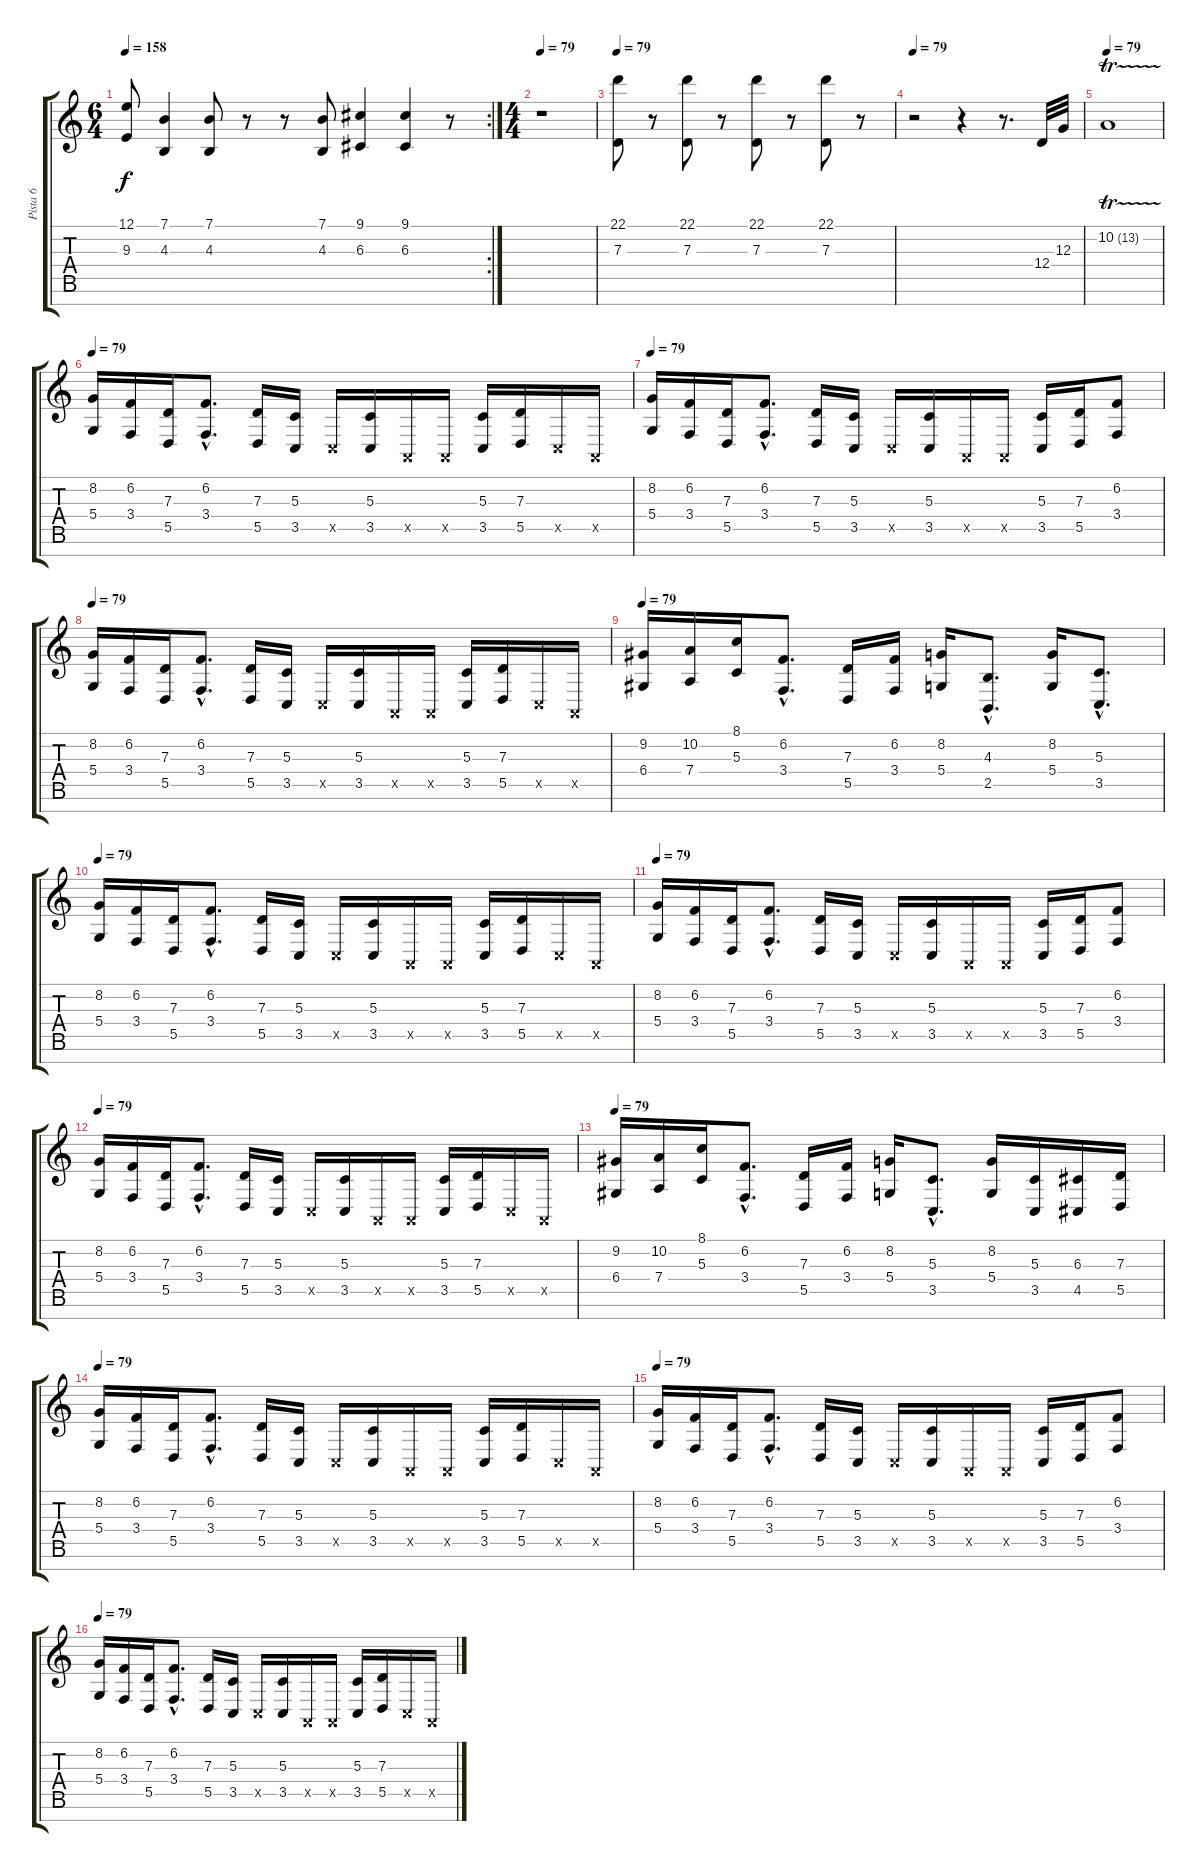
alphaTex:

\track ("Pista 6" "Pista 6") {instrument stringensemble1}
\staff {score tabs}
\tuning (E4 B3 G3 D3 A2 E2 B1) {hide}
\rc 2
\ts (6 4)
\tempo 158
\clef g2
\ks c
(12.1 9.3).8{dy f} (7.1 4.3).4 (7.1 4.3).8 r.8 r.8 (7.1 4.3).8 (9.1 6.3).4 (9.1 6.3).4 r.8 |
\ts (4 4)
\tempo 79
r.1{instrument stringensemble1} |
\tempo 79
(22.1 7.3).8 r.8 (22.1 7.3).8 r.8 (22.1 7.3).8 r.8 (22.1 7.3).8 r.8 |
\tempo 79
r.2{instrument rockorgan} r.4 r.8{d} 12.4.32 12.3.32 |
\tempo 79
10.2{tr (13 32)}.1{instrument rockorgan} |
\tempo 79
(8.2 5.4).16{instrument rockorgan} (6.2 3.4).16 (7.3 5.5).16 (6.2{hac} 3.4{hac}).8{d} (7.3 5.5).16 (5.3 3.5).16 3.5{x}.16 (5.3 3.5).16 0.5{x}.16 0.5{x}.16 (5.3 3.5).16 (7.3 5.5).16 3.5{x}.16 0.5{x}.16 |
\tempo 79
(8.2 5.4).16{instrument rockorgan} (6.2 3.4).16 (7.3 5.5).16 (6.2{hac} 3.4{hac}).8{d} (7.3 5.5).16 (5.3 3.5).16 3.5{x}.16 (5.3 3.5).16 0.5{x}.16 0.5{x}.16 (5.3 3.5).16 (7.3 5.5).16 (6.2 3.4).8 |
\tempo 79
(8.2 5.4).16{instrument rockorgan} (6.2 3.4).16 (7.3 5.5).16 (6.2{hac} 3.4{hac}).8{d} (7.3 5.5).16 (5.3 3.5).16 3.5{x}.16 (5.3 3.5).16 0.5{x}.16 0.5{x}.16 (5.3 3.5).16 (7.3 5.5).16 3.5{x}.16 0.5{x}.16 |
\tempo 79
(9.2 6.4).16{instrument rockorgan} (10.2 7.4).16 (8.1 5.3).16 (6.2{hac} 3.4{hac}).8{d} (7.3 5.5).16 (6.2 3.4).16 (8.2 5.4).16 (4.3{hac} 2.5{hac}).8{d} (8.2 5.4).16 (5.3{hac} 3.5{hac}).8{d} |
\tempo 79
(8.2 5.4).16{instrument rockorgan} (6.2 3.4).16 (7.3 5.5).16 (6.2{hac} 3.4{hac}).8{d} (7.3 5.5).16 (5.3 3.5).16 3.5{x}.16 (5.3 3.5).16 0.5{x}.16 0.5{x}.16 (5.3 3.5).16 (7.3 5.5).16 3.5{x}.16 0.5{x}.16 |
\tempo 79
(8.2 5.4).16{instrument rockorgan} (6.2 3.4).16 (7.3 5.5).16 (6.2{hac} 3.4{hac}).8{d} (7.3 5.5).16 (5.3 3.5).16 3.5{x}.16 (5.3 3.5).16 0.5{x}.16 0.5{x}.16 (5.3 3.5).16 (7.3 5.5).16 (6.2 3.4).8 |
\tempo 79
(8.2 5.4).16{instrument rockorgan} (6.2 3.4).16 (7.3 5.5).16 (6.2{hac} 3.4{hac}).8{d} (7.3 5.5).16 (5.3 3.5).16 3.5{x}.16 (5.3 3.5).16 0.5{x}.16 0.5{x}.16 (5.3 3.5).16 (7.3 5.5).16 3.5{x}.16 0.5{x}.16 |
\tempo 79
(9.2 6.4).16{instrument rockorgan} (10.2 7.4).16 (8.1 5.3).16 (6.2{hac} 3.4{hac}).8{d} (7.3 5.5).16 (6.2 3.4).16 (8.2 5.4).16 (5.3{hac} 3.5{hac}).8{d} (8.2 5.4).16 (5.3 3.5).16 (6.3 4.5).16 (7.3 5.5).16 |
\tempo 79
(8.2 5.4).16{instrument rockorgan} (6.2 3.4).16 (7.3 5.5).16 (6.2{hac} 3.4{hac}).8{d} (7.3 5.5).16 (5.3 3.5).16 3.5{x}.16 (5.3 3.5).16 0.5{x}.16 0.5{x}.16 (5.3 3.5).16 (7.3 5.5).16 3.5{x}.16 0.5{x}.16 |
\tempo 79
(8.2 5.4).16{instrument rockorgan} (6.2 3.4).16 (7.3 5.5).16 (6.2{hac} 3.4{hac}).8{d} (7.3 5.5).16 (5.3 3.5).16 3.5{x}.16 (5.3 3.5).16 0.5{x}.16 0.5{x}.16 (5.3 3.5).16 (7.3 5.5).16 (6.2 3.4).8 |
\tempo 79
(8.2 5.4).16{instrument rockorgan} (6.2 3.4).16 (7.3 5.5).16 (6.2{hac} 3.4{hac}).8{d} (7.3 5.5).16 (5.3 3.5).16 3.5{x}.16 (5.3 3.5).16 0.5{x}.16 0.5{x}.16 (5.3 3.5).16 (7.3 5.5).16 3.5{x}.16 0.5{x}.16
